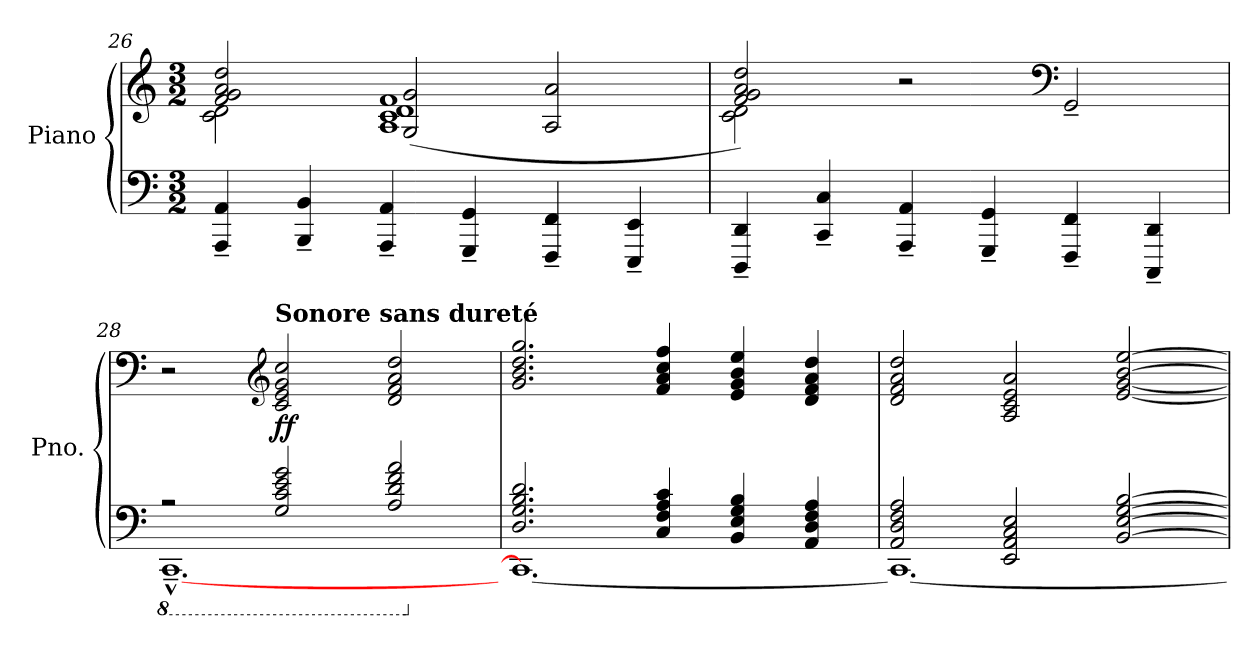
**kern	**kern	**dynam
*part1	*part1	*part1
*staff2	*staff1	*staff1/2
*I"Piano	*	*
*I'Pno.	*	*
*clefF4	*clefG2	*
*k[]	*k[]	*
*M3/2	*M3/2	*
=26	=26	=26
*	*^	*
4AAA/~ 4AA/~	2f/ 2g/ 2a/ 2dd/	2c\< 2d\<	.
4BBB/~ 4BB/~	.	.	.
4AAA/~ 4AA/~	1A 1c 1d 1f	(<2G/ 2g/	.
4GGG/~ 4GG/~	.	.	.
4FFF/~ 4FF/~	.	2A/ 2a/	.
4EEE/~ 4EE/~	.	.	.
=27	=27	=27	=27
4DDD/~ 4DD/~	2f/ 2g/ 2a/ 2dd/)	2c\ 2d\	.
4CC/~ 4C/~	.	.	.
4AAA/~ 4AA/~	2r	1ryy	.
4GGG/~ 4GG/~	.	.	.
*	*clefF4	*	*
!	!	!	!LO:DY:a
4FFF/~ 4FF/~	2GG~/	.	other-dynamics
4CCC/~ 4DD/~	.	.	.
*	*v	*v	*
!!LO:LB:g=z
=28	=28	=28
*8ba	*	*
*^	*	*
2r	[1.CCC~^^	2r	.
*	*	*clefG2	*
!	!	!LO:TX:B:t=Sonore sans dureté	!
!	!	!	!LO:DY:b
2GG/ 2C/ 2E/ 2G/	.	2c/ 2e/ 2g/ 2cc/	ff
2AA/ 2D/ 2F/ 2A/	.	2d/ 2f/ 2a/ 2dd/	.
=29	=29	=29	=29
*X8ba	*	*	*
2.D/ 2.G/ 2.B/ 2.d/	1.CC_	2.g/ 2.b/ 2.dd/ 2.gg/	.
4C/ 4F/ 4A/ 4c/	.	4f/ 4a/ 4cc/ 4ff/	.
4BB/ 4E/ 4G/ 4B/	.	4e/ 4g/ 4b/ 4ee/	.
4AA/ 4D/ 4F/ 4A/	.	4d/ 4f/ 4a/ 4dd/	.
=30	=30	=30	=30
2AA/ 2D/ 2F/ 2A/	1.CC_	2d/ 2f/ 2a/ 2dd/	.
2EE/ 2AA/ 2C/ 2E/	.	2A/ 2c/ 2e/ 2a/	.
[2BB/ [2E/ [2G/ [2B/	.	[2e/ [2g/ [2b/ [2ee/	.
*v	*v	*	*
=	=	=
*-	*-	*-
